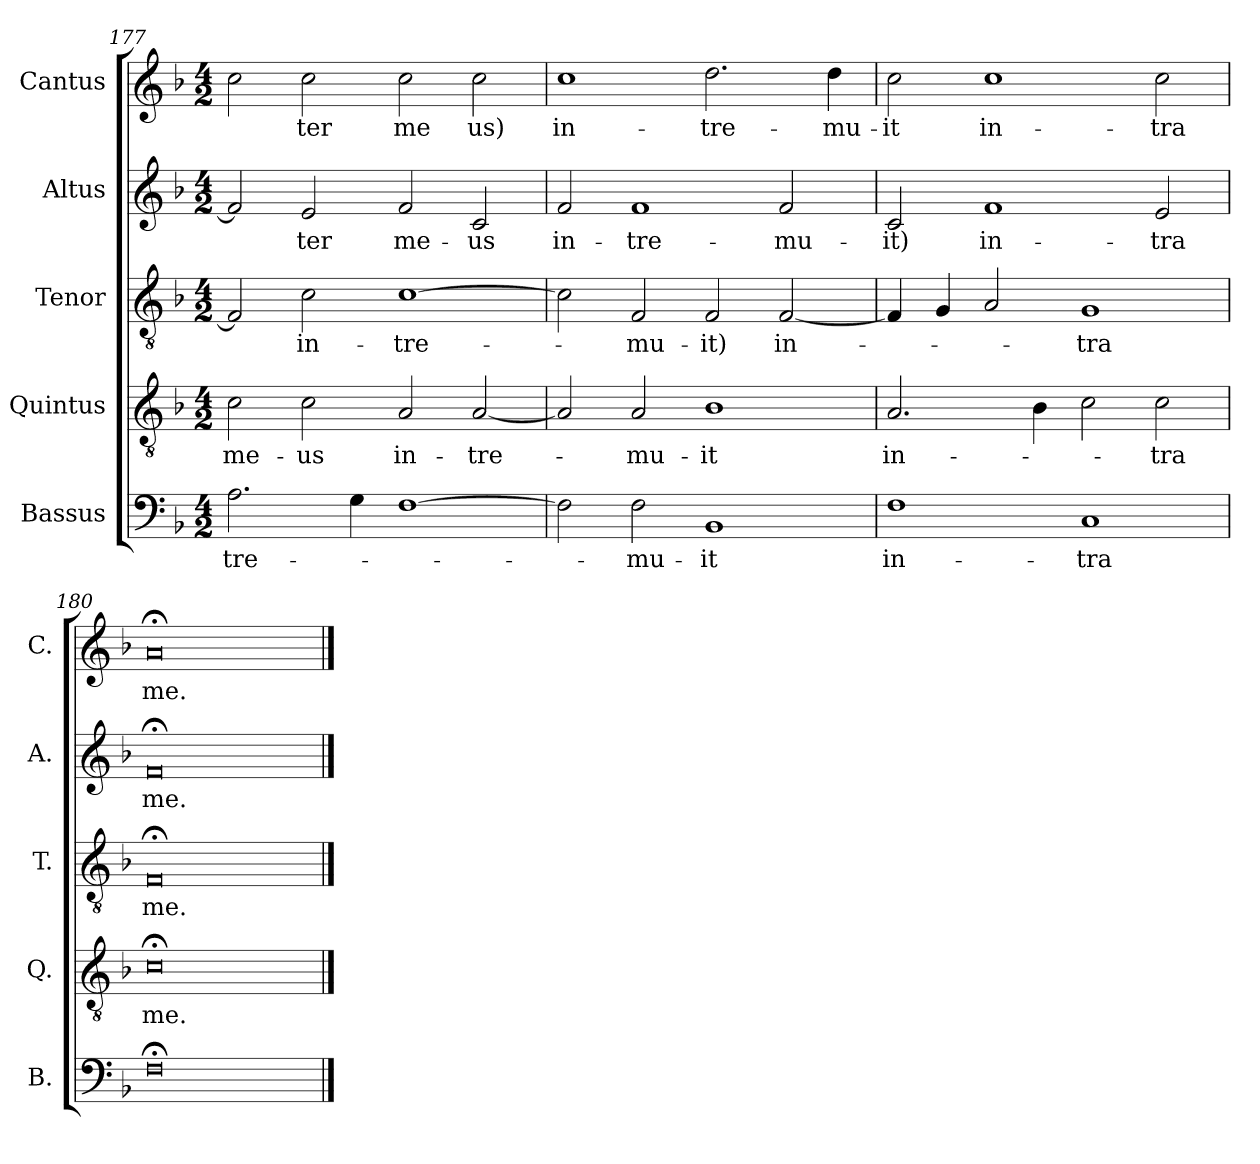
**kern	**text	**kern	**text	**kern	**text	**kern	**text	**kern	**text
*part5	*part5	*part4	*part4	*part3	*part3	*part2	*part2	*part1	*part1
*staff5	*staff5	*staff4	*staff4	*staff3	*staff3	*staff2	*staff2	*staff1	*staff1
*I"Bassus	*	*I"Quintus	*	*I"Tenor	*	*I"Altus	*	*I"Cantus	*
*I'B.	*	*I'Q.	*	*I'T.	*	*I'A.	*	*I'C.	*
*clefF4	*	*clefGv2	*	*clefGv2	*	*clefG2	*	*clefG2	*
*k[b-]	*	*k[b-]	*	*k[b-]	*	*k[b-]	*	*k[b-]	*
*M4/2	*	*M4/2	*	*M4/2	*	*M4/2	*	*M4/2	*
=177	=177	=177	=177	=177	=177	=177	=177	=177	=177
2.A\	-tre-	2c\	me­-	2F/]	.	2f/]	.	2cc\	.
.	.	2c\	-us	2c\	in­-	2e/	-ter	2cc\	-ter
4G\	.	.	.	.	.	.	.	.	.
[1F	.	2A/	in-	[1c	-tre-	2f/	me-	2cc\	me­
.	.	[2A/	-tre-	.	.	2c/	-us	2cc\	us)
=178	=178	=178	=178	=178	=178	=178	=178	=178	=178
2F\]	.	2A/]	.	2c\]	.	2f/	in-	1cc	in­-
2F\	-mu-	2A/	-mu­-	2F/	-mu­-	1f	-tre-	.	.
1BB-	-it	1B-	-it	2F/	-it)	.	.	2.dd\	-tre-
.	.	.	.	[2F/	in--	2f/	-mu-	.	.
.	.	.	.	.	.	.	.	4dd\	-mu­-
=179	=179	=179	=179	=179	=179	=179	=179	=179	=179
1F	in­-	2.A/	in-	4F/]	.	2c/	-it)	2cc\	-it
.	.	.	.	4G/	.	.	.	.	.
.	.	.	.	2A/	.	1f	in-	1cc	in-
.	.	4B-\	.	.	.	.	.	.	.
1C	-tra	2c\	.	1G	-tra	.	.	.	.
.	.	2c\	-tra	.	.	2e/	-tra	2cc\	-tra
=180	=180	=180	=180	=180	=180	=180	=180	=180	=180
0F;<	.	0c;<	me.	0F;<	me.	0f;<	me.	0a;<	me.
==	==	==	==	==	==	==	==	==	==
*-	*-	*-	*-	*-	*-	*-	*-	*-	*-
